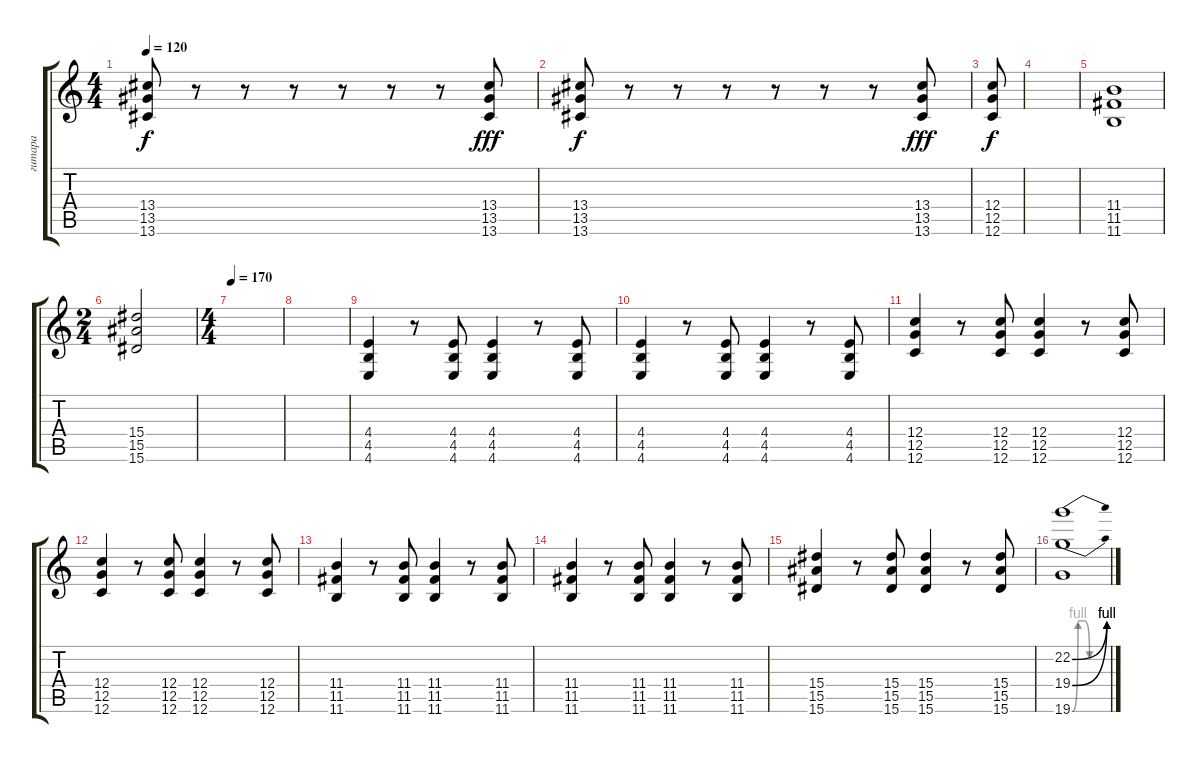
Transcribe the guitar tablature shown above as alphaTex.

\track ("гитара" "гитара") {instrument distortionguitar}
\staff {score tabs}
\tuning (D4 A3 F3 C3 G2 C2) {hide}
\ts (4 4)
\tempo 120
\clef g2
\ks c
(13.4 13.5 13.6).8{dy f} r.8 r.8 r.8 r.8 r.8 r.8 (13.4 13.5 13.6).8{dy fff} |
(13.4 13.5 13.6).8{dy f} r.8 r.8 r.8 r.8 r.8 r.8 (13.4 13.5 13.6).8{dy fff} |
(12.4 12.5 12.6).8{dy f} |
|
(11.4 11.5 11.6).1 |
\ts (2 4)
(15.4 15.5 15.6).2 |
\ts (4 4)
\tempo 170
|
|
(4.4 4.5 4.6).4 r.8 (4.4 4.5 4.6).8 (4.4 4.5 4.6).4 r.8 (4.4 4.5 4.6).8 |
(4.4 4.5 4.6).4 r.8 (4.4 4.5 4.6).8 (4.4 4.5 4.6).4 r.8 (4.4 4.5 4.6).8 |
(12.4 12.5 12.6).4 r.8 (12.4 12.5 12.6).8 (12.4 12.5 12.6).4 r.8 (12.4 12.5 12.6).8 |
(12.4 12.5 12.6).4 r.8 (12.4 12.5 12.6).8 (12.4 12.5 12.6).4 r.8 (12.4 12.5 12.6).8 |
(11.4 11.5 11.6).4 r.8 (11.4 11.5 11.6).8 (11.4 11.5 11.6).4 r.8 (11.4 11.5 11.6).8 |
(11.4 11.5 11.6).4 r.8 (11.4 11.5 11.6).8 (11.4 11.5 11.6).4 r.8 (11.4 11.5 11.6).8 |
(15.4 15.5 15.6).4 r.8 (15.4 15.5 15.6).8 (15.4 15.5 15.6).4 r.8 (15.4 15.5 15.6).8 |
(22.2{be (bend 0 0 60 4)} 19.4{be (bend 0 0 60 4)} 19.6{be (custom 0 0 10 4 20 4 30 0 60 0)}).1{volume 11}
